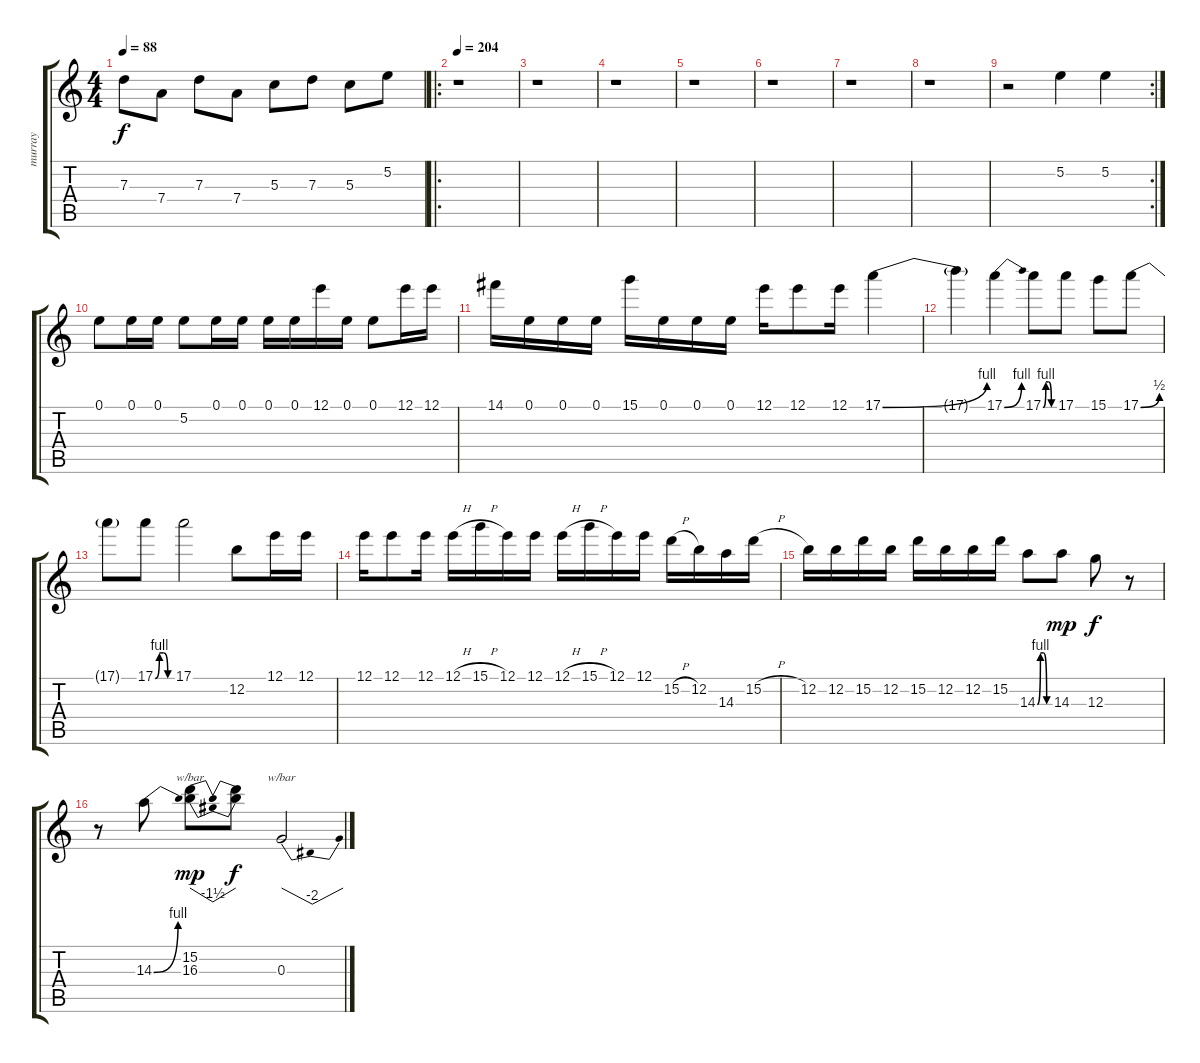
\track ("murray" "murray") {instrument distortionguitar}
\staff {score tabs}
\tuning (E4 B3 G3 D3 A2 E2) {hide}
\ts (4 4)
\tempo 88
\clef g2
\ks c
7.3{t}.8{dy f} 7.4.8 7.3.8 7.4.8 5.3.8 7.3.8 5.3.8 5.2.8 |
\ro
\tempo 204
r.1 |
r.1 |
r.1 |
r.1 |
r.1 |
r.1 |
r.1 |
\rc 2
r.2 5.2.4 5.2.4 |
0.1.8 0.1.16 0.1.16 5.2.8 0.1.16 0.1.16 0.1.16 0.1.16 12.1.16 0.1.16 0.1.8 12.1.16 12.1.16 |
14.1.16 0.1.16 0.1.16 0.1.16 15.1.16 0.1.16 0.1.16 0.1.16 12.1.16 12.1.8 12.1.16 17.1{be (bend 0 0 60 4)}.4 |
17.1{t}.4 17.1{be (bend 0 0 60 4)}.4 17.1{be (custom 0 0 15 4 30 4 45 0 60 0)}.8 17.1.8 15.1.8 17.1{be (bend 0 0 60 2)}.8 |
17.1{t}.8 17.1{be (custom 0 0 15 4 30 4 45 0 60 0)}.8 17.1.2 12.2.8 12.1.16 12.1.16 |
12.1.16 12.1.8 12.1.16 12.1{h}.16 15.1{h}.16 12.1.16 12.1.16 12.1{h}.16 15.1{h}.16 12.1.16 12.1.16 15.2{h}.16 12.2.16 14.3.16 15.2{h}.16 |
12.2.16 12.2.16 15.2.16 12.2.16 15.2.16 12.2.16 12.2.16 15.2.16 14.3{be (custom 0 0 15 4 30 4 45 0 60 0)}.8 14.3.8{dy mp} 12.3.8{dy f} r.8 |
r.8 14.3{be (bend 0 0 60 4)}.8 (15.2 16.3).8{tbe (dip default 0 0 30 -6 60 0) dy mp} (15.2{t} 16.3{t}).8{dy f} 0.3.2{tbe (dip default 0 0 30 -8 60 0)}
